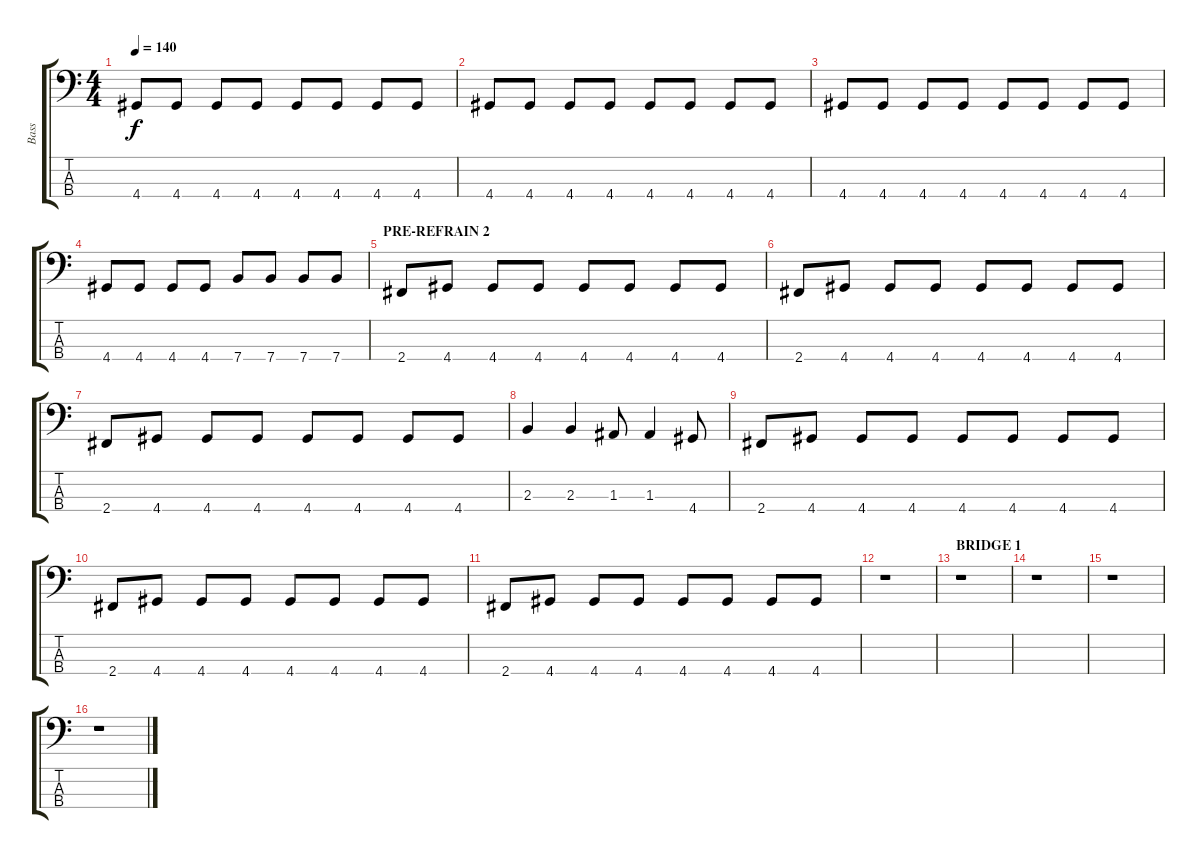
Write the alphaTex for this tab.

\track ("Bass" "Bass") {instrument synthbass2}
\staff {score tabs}
\tuning (G2 D2 A1 E1) {hide}
\ts (4 4)
\tempo 140
\clef f4
\ks c
4.4.8{dy f} 4.4.8 4.4.8 4.4.8 4.4.8 4.4.8 4.4.8 4.4.8 |
4.4.8 4.4.8 4.4.8 4.4.8 4.4.8 4.4.8 4.4.8 4.4.8 |
4.4.8 4.4.8 4.4.8 4.4.8 4.4.8 4.4.8 4.4.8 4.4.8 |
4.4.8 4.4.8 4.4.8 4.4.8 7.4.8 7.4.8 7.4.8 7.4.8 |
\section ("" "PRE-REFRAIN 2")
2.4.8 4.4.8 4.4.8 4.4.8 4.4.8 4.4.8 4.4.8 4.4.8 |
2.4.8 4.4.8 4.4.8 4.4.8 4.4.8 4.4.8 4.4.8 4.4.8 |
2.4.8 4.4.8 4.4.8 4.4.8 4.4.8 4.4.8 4.4.8 4.4.8 |
2.3.4 2.3.4 1.3.8 1.3.4 4.4.8 |
2.4.8 4.4.8 4.4.8 4.4.8 4.4.8 4.4.8 4.4.8 4.4.8 |
2.4.8 4.4.8 4.4.8 4.4.8 4.4.8 4.4.8 4.4.8 4.4.8 |
2.4.8 4.4.8 4.4.8 4.4.8 4.4.8 4.4.8 4.4.8 4.4.8 |
r.1 |
\section ("" "BRIDGE 1")
r.1 |
r.1 |
r.1 |
r.1
